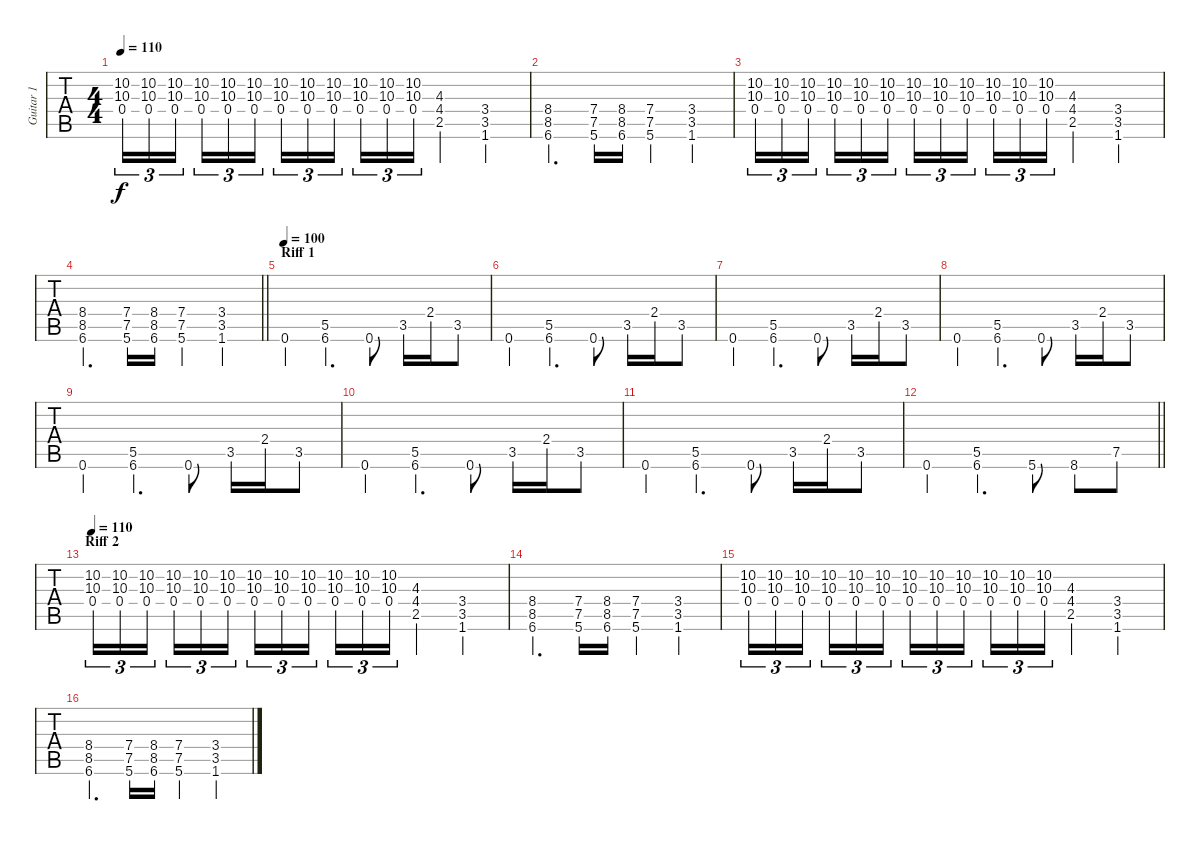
\track ("Guitar 1" "Guitar 1") {instrument distortionguitar}
\staff {tabs}
\tuning (C4 G3 Eb3 Bb2 F2 C2) {hide}
\ts (4 4)
\tempo 110
\clef g2
\ks c
(10.2 10.3 0.4).16{tu (3 2) dy f} (10.2 10.3 0.4).16{tu (3 2)} (10.2 10.3 0.4).16{tu (3 2) beam splitsecondary} (10.2 10.3 0.4).16{tu (3 2)} (10.2 10.3 0.4).16{tu (3 2)} (10.2 10.3 0.4).16{tu (3 2)} (10.2 10.3 0.4).16{tu (3 2)} (10.2 10.3 0.4).16{tu (3 2)} (10.2 10.3 0.4).16{tu (3 2) beam splitsecondary} (10.2 10.3 0.4).16{tu (3 2)} (10.2 10.3 0.4).16{tu (3 2)} (10.2 10.3 0.4).16{tu (3 2)} (4.3 4.4 2.5).4 (3.4 3.5 1.6).4 |
(8.4 8.5 6.6).4{d} (7.4 7.5 5.6).16 (8.4 8.5 6.6).16 (7.4 7.5 5.6).4 (3.4 3.5 1.6).4 |
(10.2 10.3 0.4).16{tu (3 2)} (10.2 10.3 0.4).16{tu (3 2)} (10.2 10.3 0.4).16{tu (3 2) beam splitsecondary} (10.2 10.3 0.4).16{tu (3 2)} (10.2 10.3 0.4).16{tu (3 2)} (10.2 10.3 0.4).16{tu (3 2)} (10.2 10.3 0.4).16{tu (3 2)} (10.2 10.3 0.4).16{tu (3 2)} (10.2 10.3 0.4).16{tu (3 2) beam splitsecondary} (10.2 10.3 0.4).16{tu (3 2)} (10.2 10.3 0.4).16{tu (3 2)} (10.2 10.3 0.4).16{tu (3 2)} (4.3 4.4 2.5).4 (3.4 3.5 1.6).4 |
\barLineRight lightlight
(8.4 8.5 6.6).4{d} (7.4 7.5 5.6).16 (8.4 8.5 6.6).16 (7.4 7.5 5.6).4 (3.4 3.5 1.6).4 |
\section ("" "Riff 1")
\tempo 100
0.6.4 (5.5 6.6).4{d} 0.6.8 3.5.16 2.4.16 3.5.8 |
0.6.4 (5.5 6.6).4{d} 0.6.8 3.5.16 2.4.16 3.5.8 |
0.6.4 (5.5 6.6).4{d} 0.6.8 3.5.16 2.4.16 3.5.8 |
0.6.4 (5.5 6.6).4{d} 0.6.8 3.5.16 2.4.16 3.5.8 |
0.6.4 (5.5 6.6).4{d} 0.6.8 3.5.16 2.4.16 3.5.8 |
0.6.4 (5.5 6.6).4{d} 0.6.8 3.5.16 2.4.16 3.5.8 |
0.6.4 (5.5 6.6).4{d} 0.6.8 3.5.16 2.4.16 3.5.8 |
\barLineRight lightlight
0.6.4 (5.5 6.6).4{d} 5.6.8 8.6.8 7.5.8 |
\section ("" "Riff 2")
\tempo 110
(10.2 10.3 0.4).16{tu (3 2)} (10.2 10.3 0.4).16{tu (3 2)} (10.2 10.3 0.4).16{tu (3 2) beam splitsecondary} (10.2 10.3 0.4).16{tu (3 2)} (10.2 10.3 0.4).16{tu (3 2)} (10.2 10.3 0.4).16{tu (3 2)} (10.2 10.3 0.4).16{tu (3 2)} (10.2 10.3 0.4).16{tu (3 2)} (10.2 10.3 0.4).16{tu (3 2) beam splitsecondary} (10.2 10.3 0.4).16{tu (3 2)} (10.2 10.3 0.4).16{tu (3 2)} (10.2 10.3 0.4).16{tu (3 2)} (4.3 4.4 2.5).4 (3.4 3.5 1.6).4 |
(8.4 8.5 6.6).4{d} (7.4 7.5 5.6).16 (8.4 8.5 6.6).16 (7.4 7.5 5.6).4 (3.4 3.5 1.6).4 |
(10.2 10.3 0.4).16{tu (3 2)} (10.2 10.3 0.4).16{tu (3 2)} (10.2 10.3 0.4).16{tu (3 2) beam splitsecondary} (10.2 10.3 0.4).16{tu (3 2)} (10.2 10.3 0.4).16{tu (3 2)} (10.2 10.3 0.4).16{tu (3 2)} (10.2 10.3 0.4).16{tu (3 2)} (10.2 10.3 0.4).16{tu (3 2)} (10.2 10.3 0.4).16{tu (3 2) beam splitsecondary} (10.2 10.3 0.4).16{tu (3 2)} (10.2 10.3 0.4).16{tu (3 2)} (10.2 10.3 0.4).16{tu (3 2)} (4.3 4.4 2.5).4 (3.4 3.5 1.6).4 |
(8.4 8.5 6.6).4{d} (7.4 7.5 5.6).16 (8.4 8.5 6.6).16 (7.4 7.5 5.6).4 (3.4 3.5 1.6).4
